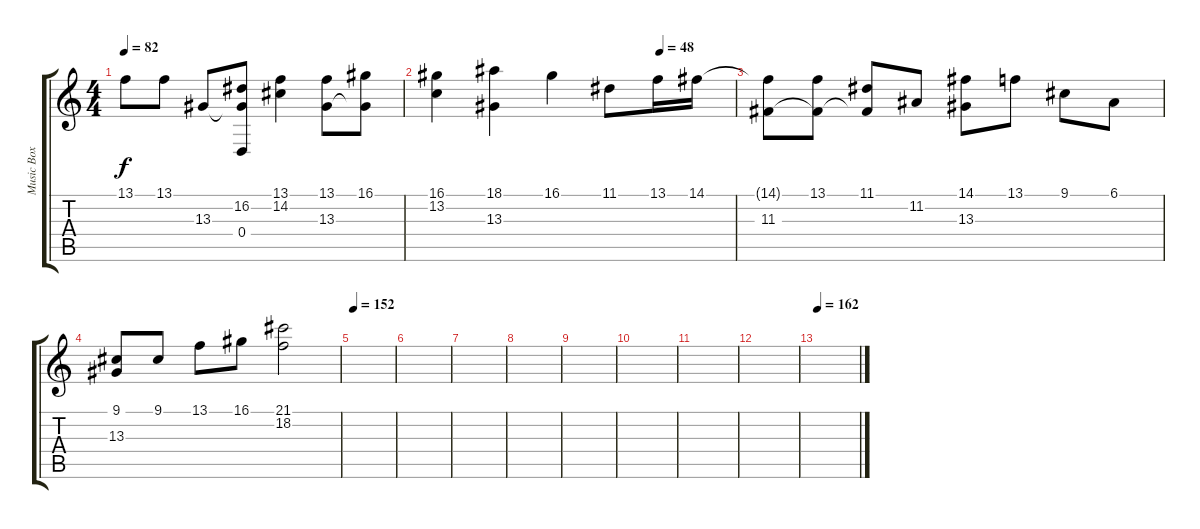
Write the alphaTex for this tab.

\track ("Music Box" "Music Box") {instrument marimba}
\staff {score tabs}
\tuning (E4 B3 G3 D3 A2 E2) {hide}
\ts (4 4)
\tempo 82
\clef g2
\ks c
13.1.8{dy f instrument marimba} 13.1.8 13.3.8 (16.2 13.3{t} 0.4).8 (13.1 14.2).4 (13.1 13.3).8 (16.1 13.3{t}).8 |
\tempo (48 0.75)
(16.1 13.2).4 (18.1 13.3).4 16.1.4 11.1.8 13.1.16 14.1.16 |
(14.1{t} 11.3).8 (13.1 11.3{t}).8 (11.1 11.3{t}).8 11.2.8 (14.1 13.3).8 13.1.8 9.1.8 6.1.8 |
(9.1 13.3).8 9.1.8 13.1.8 16.1.8 (21.1 18.2).2 |
\tempo 152
|
|
|
|
|
|
|
|
\tempo 162
